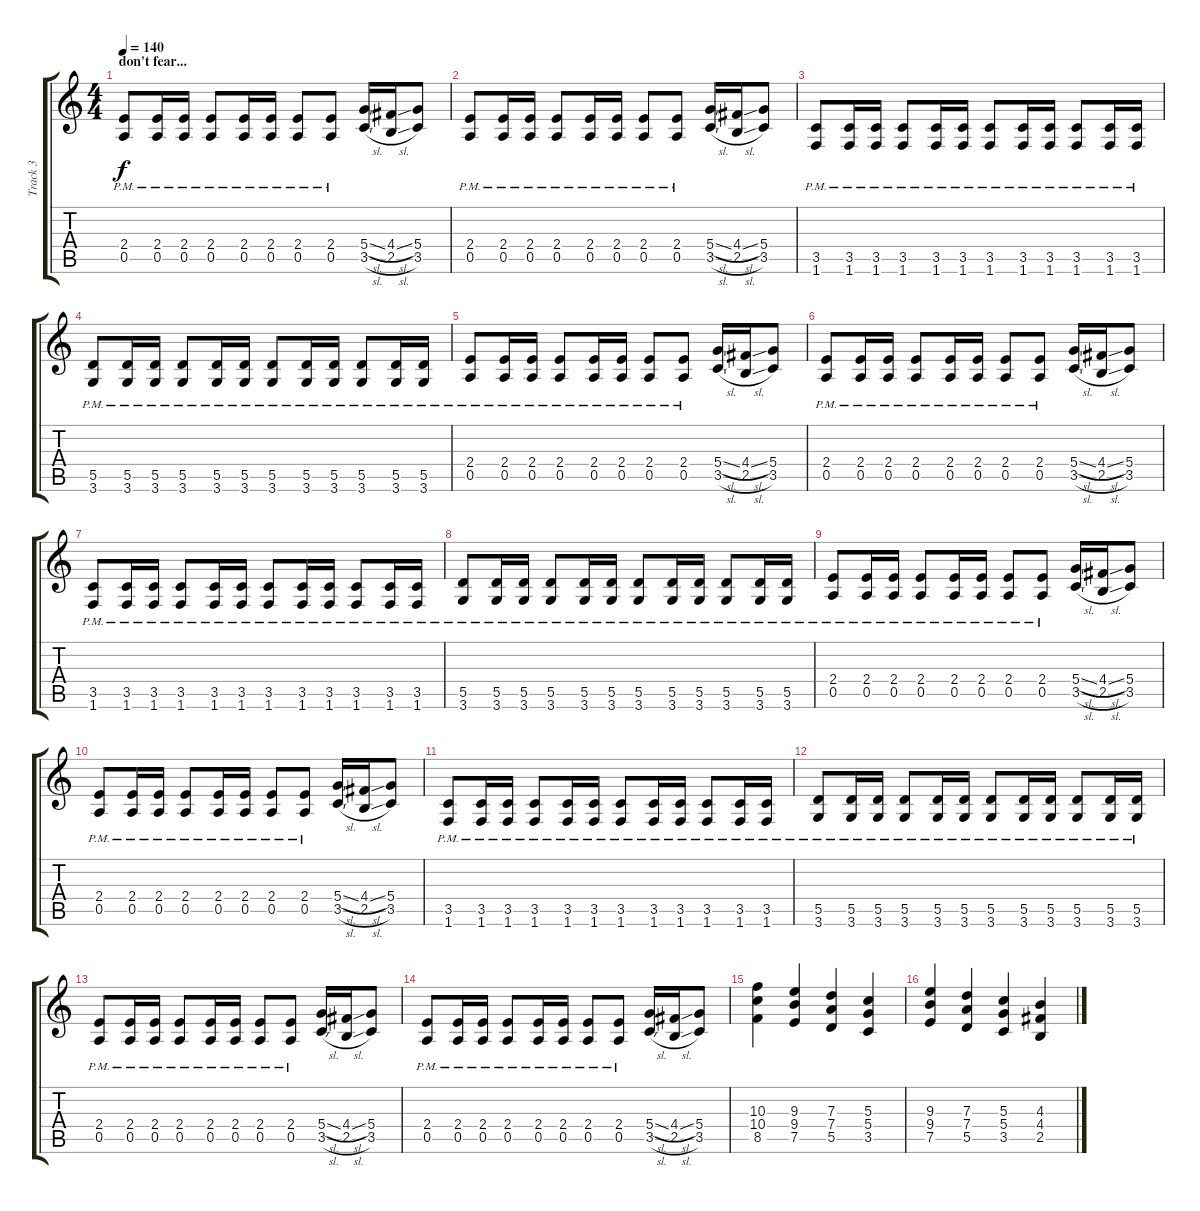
\track ("Track 3" "Track 3") {instrument distortionguitar}
\staff {score tabs}
\tuning (E4 B3 G3 D3 A2 E2) {hide}
\ts (4 4)
\section ("" "don't fear...")
\tempo 140
\clef g2
\ks c
(2.4{pm} 0.5{pm}).8{dy f} (2.4{pm} 0.5{pm}).16 (2.4{pm} 0.5{pm}).16 (2.4{pm} 0.5{pm}).8 (2.4{pm} 0.5{pm}).16 (2.4{pm} 0.5{pm}).16 (2.4{pm} 0.5{pm}).8 (2.4{pm} 0.5{pm}).8 (5.4{sl} 3.5{sl}).16 (4.4{sl} 2.5{sl}).16 (5.4 3.5).8 |
(2.4{pm} 0.5{pm}).8 (2.4{pm} 0.5{pm}).16 (2.4{pm} 0.5{pm}).16 (2.4{pm} 0.5{pm}).8 (2.4{pm} 0.5{pm}).16 (2.4{pm} 0.5{pm}).16 (2.4{pm} 0.5{pm}).8 (2.4{pm} 0.5{pm}).8 (5.4{sl} 3.5{sl}).16 (4.4{sl} 2.5{sl}).16 (5.4 3.5).8 |
(3.5{pm} 1.6{pm}).8 (3.5{pm} 1.6{pm}).16 (3.5{pm} 1.6{pm}).16 (3.5{pm} 1.6{pm}).8 (3.5{pm} 1.6{pm}).16 (3.5{pm} 1.6{pm}).16 (3.5{pm} 1.6{pm}).8 (3.5{pm} 1.6{pm}).16 (3.5{pm} 1.6{pm}).16 (3.5{pm} 1.6{pm}).8 (3.5{pm} 1.6{pm}).16 (3.5{pm} 1.6{pm}).16 |
(5.5{pm} 3.6{pm}).8 (5.5{pm} 3.6{pm}).16 (5.5{pm} 3.6{pm}).16 (5.5{pm} 3.6{pm}).8 (5.5{pm} 3.6{pm}).16 (5.5{pm} 3.6{pm}).16 (5.5{pm} 3.6{pm}).8 (5.5{pm} 3.6{pm}).16 (5.5{pm} 3.6{pm}).16 (5.5{pm} 3.6{pm}).8 (5.5{pm} 3.6{pm}).16 (5.5{pm} 3.6{pm}).16 |
(2.4{pm} 0.5{pm}).8 (2.4{pm} 0.5{pm}).16 (2.4{pm} 0.5{pm}).16 (2.4{pm} 0.5{pm}).8 (2.4{pm} 0.5{pm}).16 (2.4{pm} 0.5{pm}).16 (2.4{pm} 0.5{pm}).8 (2.4{pm} 0.5{pm}).8 (5.4{sl} 3.5{sl}).16 (4.4{sl} 2.5{sl}).16 (5.4 3.5).8 |
(2.4{pm} 0.5{pm}).8 (2.4{pm} 0.5{pm}).16 (2.4{pm} 0.5{pm}).16 (2.4{pm} 0.5{pm}).8 (2.4{pm} 0.5{pm}).16 (2.4{pm} 0.5{pm}).16 (2.4{pm} 0.5{pm}).8 (2.4{pm} 0.5{pm}).8 (5.4{sl} 3.5{sl}).16 (4.4{sl} 2.5{sl}).16 (5.4 3.5).8 |
(3.5{pm} 1.6{pm}).8 (3.5{pm} 1.6{pm}).16 (3.5{pm} 1.6{pm}).16 (3.5{pm} 1.6{pm}).8 (3.5{pm} 1.6{pm}).16 (3.5{pm} 1.6{pm}).16 (3.5{pm} 1.6{pm}).8 (3.5{pm} 1.6{pm}).16 (3.5{pm} 1.6{pm}).16 (3.5{pm} 1.6{pm}).8 (3.5{pm} 1.6{pm}).16 (3.5{pm} 1.6{pm}).16 |
(5.5{pm} 3.6{pm}).8 (5.5{pm} 3.6{pm}).16 (5.5{pm} 3.6{pm}).16 (5.5{pm} 3.6{pm}).8 (5.5{pm} 3.6{pm}).16 (5.5{pm} 3.6{pm}).16 (5.5{pm} 3.6{pm}).8 (5.5{pm} 3.6{pm}).16 (5.5{pm} 3.6{pm}).16 (5.5{pm} 3.6{pm}).8 (5.5{pm} 3.6{pm}).16 (5.5{pm} 3.6{pm}).16 |
(2.4{pm} 0.5{pm}).8 (2.4{pm} 0.5{pm}).16 (2.4{pm} 0.5{pm}).16 (2.4{pm} 0.5{pm}).8 (2.4{pm} 0.5{pm}).16 (2.4{pm} 0.5{pm}).16 (2.4{pm} 0.5{pm}).8 (2.4{pm} 0.5{pm}).8 (5.4{sl} 3.5{sl}).16 (4.4{sl} 2.5{sl}).16 (5.4 3.5).8 |
(2.4{pm} 0.5{pm}).8 (2.4{pm} 0.5{pm}).16 (2.4{pm} 0.5{pm}).16 (2.4{pm} 0.5{pm}).8 (2.4{pm} 0.5{pm}).16 (2.4{pm} 0.5{pm}).16 (2.4{pm} 0.5{pm}).8 (2.4{pm} 0.5{pm}).8 (5.4{sl} 3.5{sl}).16 (4.4{sl} 2.5{sl}).16 (5.4 3.5).8 |
(3.5{pm} 1.6{pm}).8 (3.5{pm} 1.6{pm}).16 (3.5{pm} 1.6{pm}).16 (3.5{pm} 1.6{pm}).8 (3.5{pm} 1.6{pm}).16 (3.5{pm} 1.6{pm}).16 (3.5{pm} 1.6{pm}).8 (3.5{pm} 1.6{pm}).16 (3.5{pm} 1.6{pm}).16 (3.5{pm} 1.6{pm}).8 (3.5{pm} 1.6{pm}).16 (3.5{pm} 1.6{pm}).16 |
(5.5{pm} 3.6{pm}).8 (5.5{pm} 3.6{pm}).16 (5.5{pm} 3.6{pm}).16 (5.5{pm} 3.6{pm}).8 (5.5{pm} 3.6{pm}).16 (5.5{pm} 3.6{pm}).16 (5.5{pm} 3.6{pm}).8 (5.5{pm} 3.6{pm}).16 (5.5{pm} 3.6{pm}).16 (5.5{pm} 3.6{pm}).8 (5.5{pm} 3.6{pm}).16 (5.5{pm} 3.6{pm}).16 |
(2.4{pm} 0.5{pm}).8 (2.4{pm} 0.5{pm}).16 (2.4{pm} 0.5{pm}).16 (2.4{pm} 0.5{pm}).8 (2.4{pm} 0.5{pm}).16 (2.4{pm} 0.5{pm}).16 (2.4{pm} 0.5{pm}).8 (2.4{pm} 0.5{pm}).8 (5.4{sl} 3.5{sl}).16 (4.4{sl} 2.5{sl}).16 (5.4 3.5).8 |
(2.4{pm} 0.5{pm}).8 (2.4{pm} 0.5{pm}).16 (2.4{pm} 0.5{pm}).16 (2.4{pm} 0.5{pm}).8 (2.4{pm} 0.5{pm}).16 (2.4{pm} 0.5{pm}).16 (2.4{pm} 0.5{pm}).8 (2.4{pm} 0.5{pm}).8 (5.4{sl} 3.5{sl}).16 (4.4{sl} 2.5{sl}).16 (5.4 3.5).8 |
(10.3 10.4 8.5).4 (9.3 9.4 7.5).4 (7.3 7.4 5.5).4 (5.3 5.4 3.5).4 |
(9.3 9.4 7.5).4 (7.3 7.4 5.5).4 (5.3 5.4 3.5).4 (4.3 4.4 2.5).4
